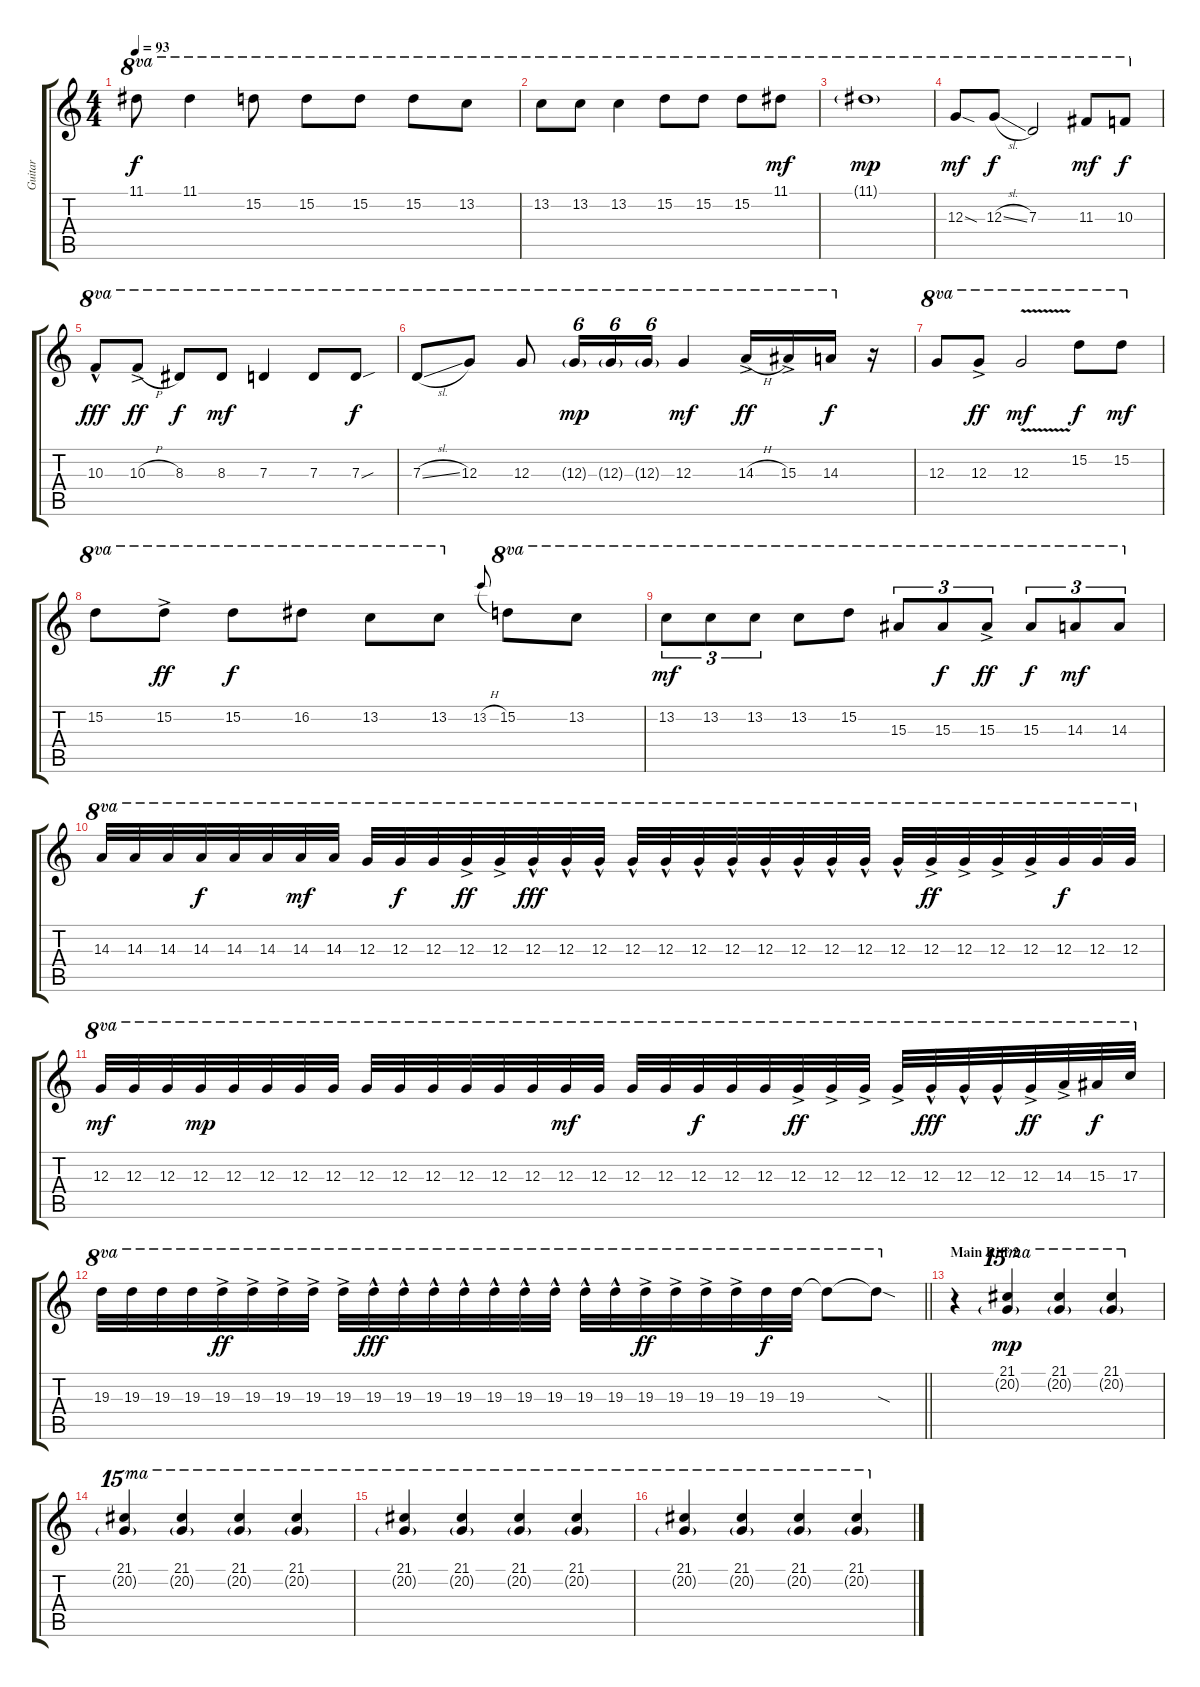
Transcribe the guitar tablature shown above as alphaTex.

\track ("Guitar" "Guitar") {instrument overdrivenguitar}
\staff {score tabs}
\tuning (E4 B3 G3 D3 A2 E2) {hide}
\ts (4 4)
\tempo 93
\clef g2
\ks c
11.1.8{ot 8va dy f} 11.1.4{ot 8va} 15.2.8{ot 8va} 15.2.8{ot 8va} 15.2.8{ot 8va} 15.2.8{ot 8va} 13.2.8{ot 8va} |
13.2.8{ot 8va} 13.2.8{ot 8va} 13.2.4{ot 8va} 15.2.8{ot 8va} 15.2.8{ot 8va} 15.2.8{ot 8va} 11.1.8{ot 8va dy mf} |
11.1{g}.1{ot 8va dy mp} |
12.3{sod}.8{ot 8va dy mf} 12.3{sl}.8{ot 8va dy f} 7.3.2{ot 8va} 11.3.8{ot 8va dy mf} 10.3.8{ot 8va dy f} |
10.3{hac}.8{ot 8va dy fff} 10.3{h ac}.8{ot 8va dy ff} 8.3.8{ot 8va dy f} 8.3.8{ot 8va dy mf} 7.3.4{ot 8va} 7.3.8{ot 8va} 7.3{sou}.8{ot 8va dy f} |
7.3{sl}.8{ot 8va} 12.3.8{ot 8va} 12.3.8{ot 8va} 12.3{g}.16{tu (6 4) ot 8va dy mp} 12.3{g}.16{tu (6 4) ot 8va} 12.3{g}.16{tu (6 4) ot 8va} 12.3.4{ot 8va dy mf} 14.3{h ac}.16{ot 8va dy ff} 15.3{ac}.16{ot 8va} 14.3.16{ot 8va dy f} r.16 |
12.3.8{ot 8va} 12.3{ac}.8{ot 8va dy ff} 12.3{v}.2{ot 8va dy mf} 15.2.8{ot 8va dy f} 15.2.8{ot 8va dy mf} |
15.2.8{ot 8va} 15.2{ac}.8{ot 8va dy ff} 15.2.8{ot 8va dy f} 16.2.8{ot 8va} 13.2.8{ot 8va} 13.2.8{ot 8va} 13.2{h}.8{gr onbeat} 15.2.8{ot 8va} 13.2.8{ot 8va} |
13.2.8{tu (3 2) ot 8va dy mf} 13.2.8{tu (3 2) ot 8va} 13.2.8{tu (3 2) ot 8va} 13.2.8{ot 8va} 15.2.8{ot 8va} 15.3.8{tu (3 2) ot 8va} 15.3.8{tu (3 2) ot 8va dy f} 15.3{ac}.8{tu (3 2) ot 8va dy ff} 15.3.8{tu (3 2) ot 8va dy f} 14.3.8{tu (3 2) ot 8va dy mf} 14.3.8{tu (3 2) ot 8va} |
14.3.32{ot 8va} 14.3.32{ot 8va} 14.3.32{ot 8va} 14.3.32{ot 8va dy f} 14.3.32{ot 8va} 14.3.32{ot 8va} 14.3.32{ot 8va dy mf} 14.3.32{ot 8va} 12.3.32{ot 8va} 12.3.32{ot 8va dy f} 12.3.32{ot 8va} 12.3{ac}.32{ot 8va dy ff} 12.3{ac}.32{ot 8va} 12.3{hac}.32{ot 8va dy fff} 12.3{hac}.32{ot 8va} 12.3{hac}.32{ot 8va} 12.3{hac}.32{ot 8va} 12.3{hac}.32{ot 8va} 12.3{hac}.32{ot 8va} 12.3{hac}.32{ot 8va} 12.3{hac}.32{ot 8va} 12.3{hac}.32{ot 8va} 12.3{hac}.32{ot 8va} 12.3{hac}.32{ot 8va} 12.3{hac}.32{ot 8va} 12.3{ac}.32{ot 8va dy ff} 12.3{ac}.32{ot 8va} 12.3{ac}.32{ot 8va} 12.3{ac}.32{ot 8va} 12.3.32{ot 8va dy f} 12.3.32{ot 8va} 12.3.32{ot 8va} |
12.3.32{ot 8va dy mf} 12.3.32{ot 8va} 12.3.32{ot 8va} 12.3.32{ot 8va dy mp} 12.3.32{ot 8va} 12.3.32{ot 8va} 12.3.32{ot 8va} 12.3.32{ot 8va} 12.3.32{ot 8va} 12.3.32{ot 8va} 12.3.32{ot 8va} 12.3.32{ot 8va} 12.3.32{ot 8va} 12.3.32{ot 8va} 12.3.32{ot 8va dy mf} 12.3.32{ot 8va} 12.3.32{ot 8va} 12.3.32{ot 8va} 12.3.32{ot 8va dy f} 12.3.32{ot 8va} 12.3.32{ot 8va} 12.3{ac}.32{ot 8va dy ff} 12.3{ac}.32{ot 8va} 12.3{ac}.32{ot 8va} 12.3{ac}.32{ot 8va} 12.3{hac}.32{ot 8va dy fff} 12.3{hac}.32{ot 8va} 12.3{hac}.32{ot 8va} 12.3{ac}.32{ot 8va dy ff} 14.3{ac}.32{ot 8va} 15.3.32{ot 8va dy f} 17.3.32{ot 8va} |
\barLineRight lightlight
19.3.32{ot 8va} 19.3.32{ot 8va} 19.3.32{ot 8va} 19.3.32{ot 8va} 19.3{ac}.32{ot 8va dy ff} 19.3{ac}.32{ot 8va} 19.3{ac}.32{ot 8va} 19.3{ac}.32{ot 8va} 19.3{ac}.32{ot 8va} 19.3{hac}.32{ot 8va dy fff} 19.3{hac}.32{ot 8va} 19.3{hac}.32{ot 8va} 19.3{hac}.32{ot 8va} 19.3{hac}.32{ot 8va} 19.3{hac}.32{ot 8va} 19.3{hac}.32{ot 8va} 19.3{hac}.32{ot 8va} 19.3{hac}.32{ot 8va} 19.3{ac}.32{ot 8va dy ff} 19.3{ac}.32{ot 8va} 19.3{ac}.32{ot 8va} 19.3{ac}.32{ot 8va} 19.3.32{ot 8va dy f} 19.3.32{ot 8va} 19.3{t}.8{ot 8va} 19.3{sod t}.8{ot 8va} |
\section ("" "Main Riff 2")
r.4{instrument overdrivenguitar} (21.1 20.2{g}).4{ot 15ma dy mp} (21.1 20.2{g}).4{ot 15ma} (21.1 20.2{g}).4{ot 15ma} |
(21.1 20.2{g}).4{ot 15ma} (21.1 20.2{g}).4{ot 15ma} (21.1 20.2{g}).4{ot 15ma} (21.1 20.2{g}).4{ot 15ma} |
(21.1 20.2{g}).4{ot 15ma} (21.1 20.2{g}).4{ot 15ma} (21.1 20.2{g}).4{ot 15ma} (21.1 20.2{g}).4{ot 15ma} |
(21.1 20.2{g}).4{ot 15ma} (21.1 20.2{g}).4{ot 15ma} (21.1 20.2{g}).4{ot 15ma} (21.1 20.2{g}).4{ot 15ma}
